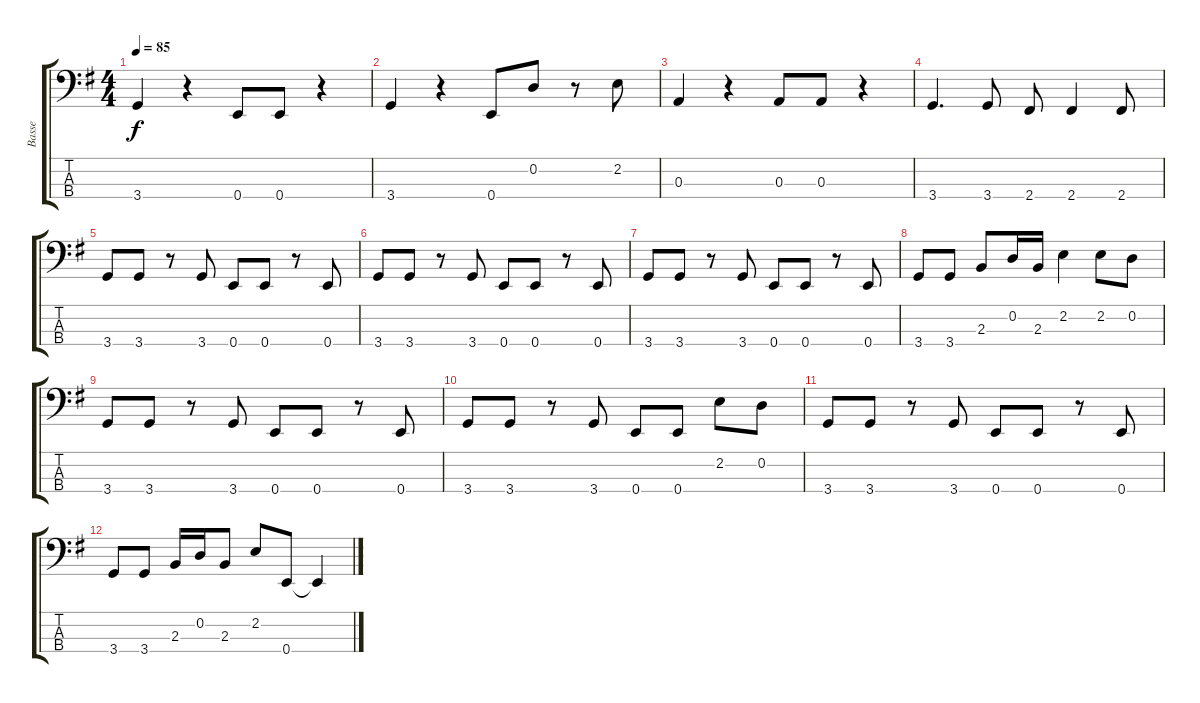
\track ("Basse" "Basse") {instrument electricbassfinger}
\staff {score tabs}
\tuning (G2 D2 A1 E1) {hide}
\ts (4 4)
\tempo 85
\clef f4
\ks g
3.4.4{dy f} r.4 0.4.8 0.4.8 r.4 |
3.4.4 r.4 0.4.8 0.2.8 r.8 2.2.8 |
0.3.4 r.4 0.3.8 0.3.8 r.4 |
3.4.4{d} 3.4.8 2.4.8 2.4.4 2.4.8 |
3.4.8 3.4.8 r.8 3.4.8 0.4.8 0.4.8 r.8 0.4.8 |
3.4.8 3.4.8 r.8 3.4.8 0.4.8 0.4.8 r.8 0.4.8 |
3.4.8 3.4.8 r.8 3.4.8 0.4.8 0.4.8 r.8 0.4.8 |
3.4.8 3.4.8 2.3.8 0.2.16 2.3.16 2.2.4 2.2.8 0.2.8 |
3.4.8 3.4.8 r.8 3.4.8 0.4.8 0.4.8 r.8 0.4.8 |
3.4.8 3.4.8 r.8 3.4.8 0.4.8 0.4.8 2.2.8 0.2.8 |
3.4.8 3.4.8 r.8 3.4.8 0.4.8 0.4.8 r.8 0.4.8 |
3.4.8 3.4.8 2.3.16 0.2.16 2.3.8 2.2.8 0.4.8 0.4{t}.4
